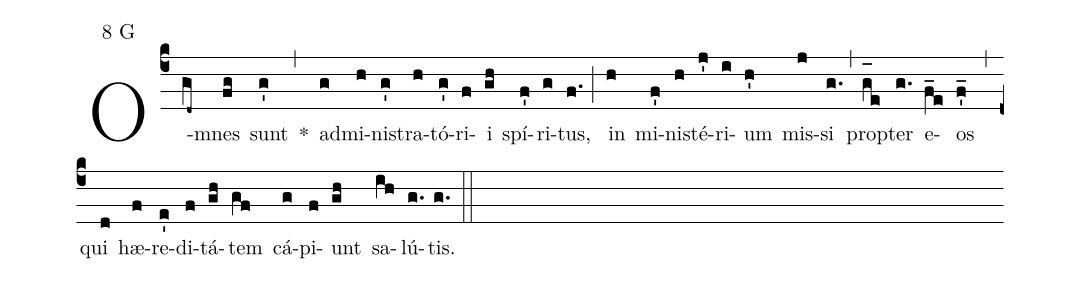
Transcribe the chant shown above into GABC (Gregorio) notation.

mode:8 G;
%%
(c4) O(gd~)mnes(fg) sunt(g') *(,) ad(g)mi(h)ni(g')stra(h)tó(g')ri(f)i(gh) spí(f')ri(g)tus,(f.) (;) in(h) mi(f')ni(h)sté(j')ri(i)um(h') mis(j)si(g.) (,) pro(g_[oh:h]e)pter(g.) e(f_e)os(f'_) (,) qui(d) hæ(f)re(e')di(f)tá(gh)tem(gf) cá(g)pi(f)unt(gh) sa(ih)lú(g.)tis.(g.) (::)
